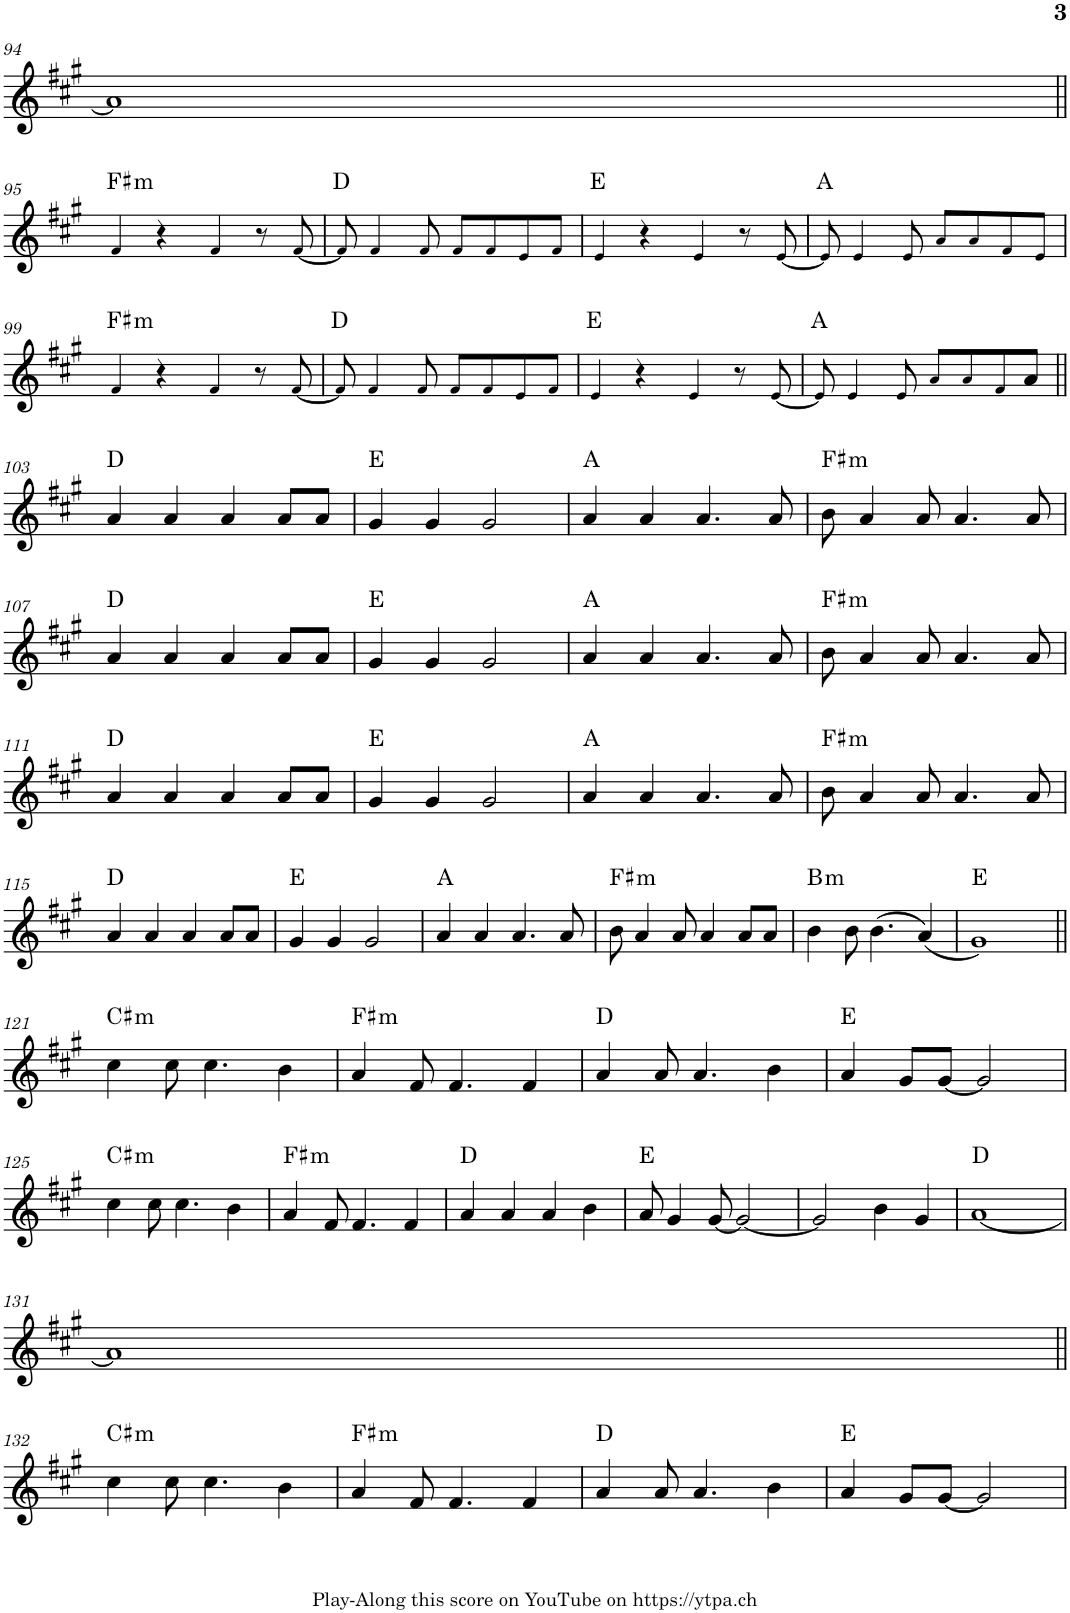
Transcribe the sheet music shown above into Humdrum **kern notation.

**kern	**harte
*part1	*part1
*staff1	*
*I"Piano	*
*I'Pno.	*
!!LO:PB:g=z
*clefG2	*
*k[f#c#g#]	*
*M4/4	*
=94	=94
1a]	.
!!LO:LB:g=z
=95||	=95||
!	!LO:H:kt=m
4f#!/	F#:min
4r	.
4f#!/	.
8r	.
[8f#!/	.
=96	=96
8f#!/]	D:maj
4f#!/	.
8f#!/	.
8f#!/L	.
8f#!/	.
8e!/	.
8f#!/J	.
=97	=97
4e!/	E:maj
4r	.
4e!/	.
8r	.
[8e!/	.
=98	=98
8e!/]	A:maj
4e!/	.
8e!/	.
8a!/L	.
8a!/	.
8f#!/	.
8e!/J	.
!!LO:LB:g=z
=99	=99
!	!LO:H:kt=m
4f#!/	F#:min
4r	.
4f#!/	.
8r	.
[8f#!/	.
=100	=100
8f#!/]	D:maj
4f#!/	.
8f#!/	.
8f#!/L	.
8f#!/	.
8e!/	.
8f#!/J	.
=101	=101
4e!/	E:maj
4r	.
4e!/	.
8r	.
[8e!/	.
=102	=102
8e!/]	A:maj
4e!/	.
8e!/	.
8a!/L	.
8a!/	.
8f#!/	.
8a/J	.
!!LO:LB:g=z
=103||	=103||
4a/	D:maj
4a/	.
4a/	.
8a/L	.
8a/J	.
=104	=104
4g#/	E:maj
4g#/	.
2g#/	.
=105	=105
4a/	A:maj
4a/	.
4.a/	.
8a/	.
=106	=106
!	!LO:H:kt=m
8b\	F#:min
4a/	.
8a/	.
4.a/	.
8a/	.
!!LO:LB:g=z
=107	=107
4a/	D:maj
4a/	.
4a/	.
8a/L	.
8a/J	.
=108	=108
4g#/	E:maj
4g#/	.
2g#/	.
=109	=109
4a/	A:maj
4a/	.
4.a/	.
8a/	.
=110	=110
!	!LO:H:kt=m
8b\	F#:min
4a/	.
8a/	.
4.a/	.
8a/	.
!!LO:LB:g=z
=111	=111
4a/	D:maj
4a/	.
4a/	.
8a/L	.
8a/J	.
=112	=112
4g#/	E:maj
4g#/	.
2g#/	.
=113	=113
4a/	A:maj
4a/	.
4.a/	.
8a/	.
=114	=114
!	!LO:H:kt=m
8b\	F#:min
4a/	.
8a/	.
4.a/	.
8a/	.
!!LO:LB:g=z
=115	=115
4a/	D:maj
4a/	.
4a/	.
8a/L	.
8a/J	.
=116	=116
4g#/	E:maj
4g#/	.
2g#/	.
=117	=117
4a/	A:maj
4a/	.
4.a/	.
8a/	.
=118	=118
!	!LO:H:kt=m
8b\	F#:min
4a/	.
8a/	.
4a/	.
8a/L	.
8a/J	.
=119	=119
!	!LO:H:kt=m
4b\	B:min
8b\	.
(4.b\	.
(4a/)	.
=120	=120
1g#)	E:maj
!!LO:LB:g=z
=121||	=121||
!	!LO:H:kt=m
4cc#\	C#:min
8cc#\	.
4.cc#\	.
4b\	.
=122	=122
!	!LO:H:kt=m
4a/	F#:min
8f#/	.
4.f#/	.
4f#/	.
=123	=123
4a/	D:maj
8a/	.
4.a/	.
4b\	.
=124	=124
4a/	E:maj
8g#/L	.
[8g#/J	.
2g#/]	.
!!LO:LB:g=z
=125	=125
!	!LO:H:kt=m
4cc#\	C#:min
8cc#\	.
4.cc#\	.
4b\	.
=126	=126
!	!LO:H:kt=m
4a/	F#:min
8f#/	.
4.f#/	.
4f#/	.
=127	=127
4a/	D:maj
4a/	.
4a/	.
4b\	.
=128	=128
8a/	E:maj
4g#/	.
[8g#/	.
2g#/_	.
=129	=129
2g#/]	.
4b\	.
4g#/	.
=130	=130
[1a	D:maj
!!LO:LB:g=z
=131	=131
1a]	.
!!LO:LB:g=z
=132||	=132||
!	!LO:H:kt=m
4cc#\	C#:min
8cc#\	.
4.cc#\	.
4b\	.
=133	=133
!	!LO:H:kt=m
4a/	F#:min
8f#/	.
4.f#/	.
4f#/	.
=134	=134
4a/	D:maj
8a/	.
4.a/	.
4b\	.
=135	=135
4a/	E:maj
8g#/L	.
[8g#/J	.
2g#/]	.
=	=
*-	*-
